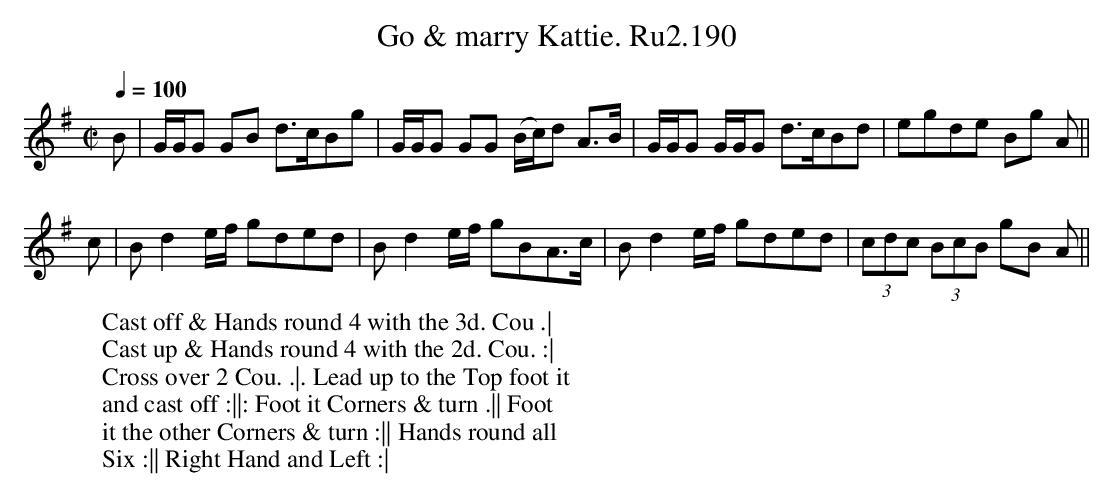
X:1
T:Go & marry Kattie. Ru2.190
M:C|
L:1/8
Q:1/4=100
K:G
B|G/G/G GB d>cBg|G/G/G GG (B/c/)d A>B|G/G/G G/G/G d>cBd|egde Bg A||
c|Bd2e/f/ gded|Bd2 e/f/ gBA>c|Bd2e/f/ gded|(3cdc (3BcB gB A||
W:Cast off & Hands round 4 with the 3d. Cou .|
W:Cast up & Hands round 4 with the 2d. Cou. :|
W:Cross over 2 Cou. .|. Lead up to the Top foot it
W:and cast off :||: Foot it Corners & turn .|| Foot
W:it the other Corners & turn :|| Hands round all
W:Six :|| Right Hand and Left :|
